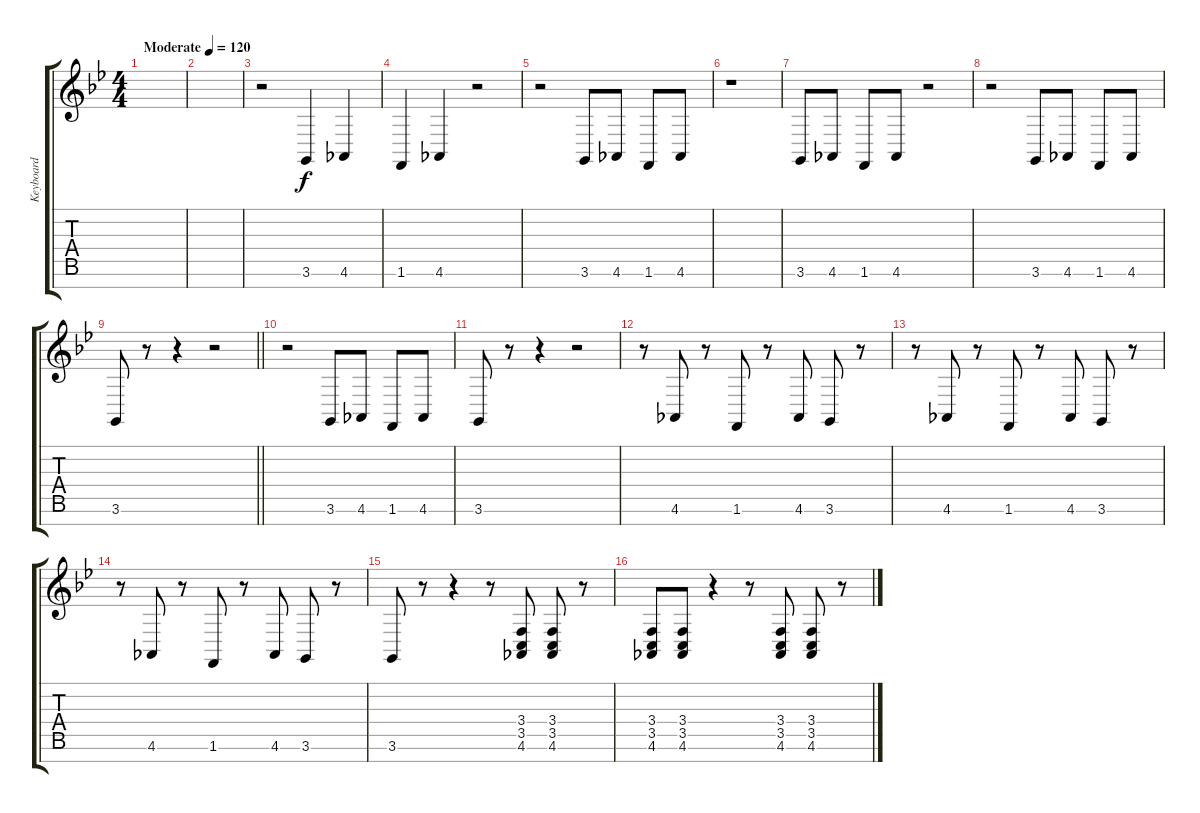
\track ("Keyboard" "Keyboard") {instrument pizzicatostrings}
\staff {score tabs}
\tuning (E4 B3 G3 D3 A2 E2 B1) {hide}
\ts (4 4)
\tempo (120 "Moderate")
\clef g2
\ks bb
|
|
r.2 3.6.4 4.6.4 |
1.6.4 4.6.4 r.2 |
r.2 3.6.8 4.6.8 1.6.8 4.6.8 |
r.1 |
3.6.8 4.6.8 1.6.8 4.6.8 r.2 |
r.2 3.6.8 4.6.8 1.6.8 4.6.8 |
\barLineRight lightlight
3.6.8 r.8 r.4 r.2 |
r.2 3.6.8 4.6.8 1.6.8 4.6.8 |
3.6.8 r.8 r.4 r.2 |
r.8 4.6.8 r.8 1.6.8 r.8 4.6.8 3.6.8 r.8 |
r.8 4.6.8 r.8 1.6.8 r.8 4.6.8 3.6.8 r.8 |
r.8 4.6.8 r.8 1.6.8 r.8 4.6.8 3.6.8 r.8 |
3.6.8 r.8 r.4 r.8 (3.4 3.5 4.6).8 (3.4 3.5 4.6).8 r.8 |
(3.4 3.5 4.6).8 (3.4 3.5 4.6).8 r.4 r.8 (3.4 3.5 4.6).8 (3.4 3.5 4.6).8 r.8
